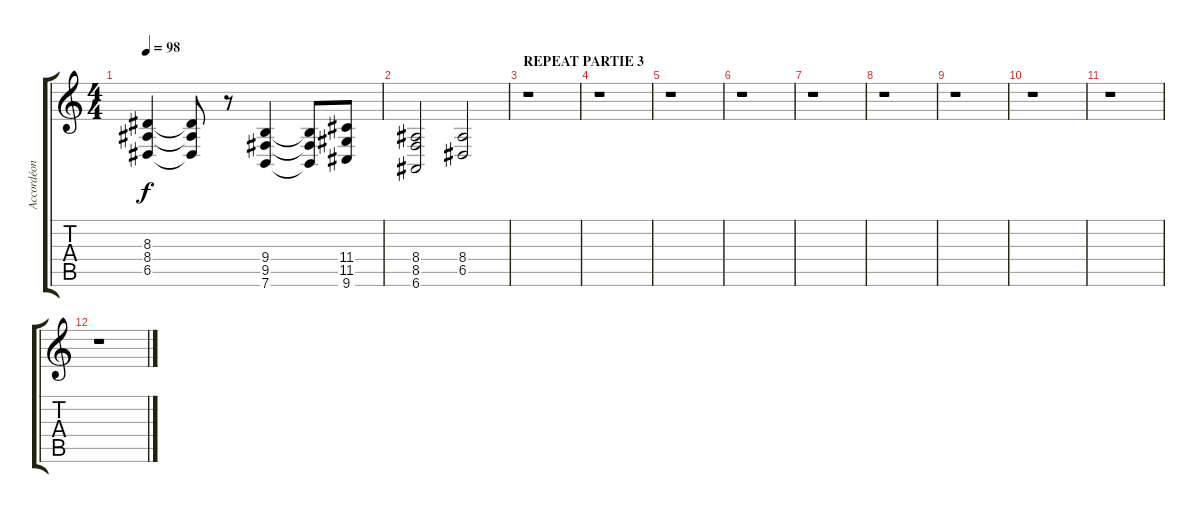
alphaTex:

\track ("Accordéon" "Accordéon") {instrument accordion}
\staff {score tabs}
\tuning (E4 B3 G3 D3 A2 E2) {hide}
\ts (4 4)
\tempo 98
\clef g2
\ks c
(8.3 8.4 6.5).4{dy f} (8.3{t} 8.4{t} 6.5{t}).8 r.8 (9.4 9.5 7.6).4 (9.4{t} 9.5{t} 7.6{t}).8 (11.4 11.5 9.6).8 |
(8.4 8.5 6.6).2 (8.4 6.5).2 |
\section ("" "REPEAT PARTIE 3")
r.1 |
r.1 |
r.1 |
r.1 |
r.1 |
r.1 |
r.1 |
r.1 |
r.1 |
r.1
